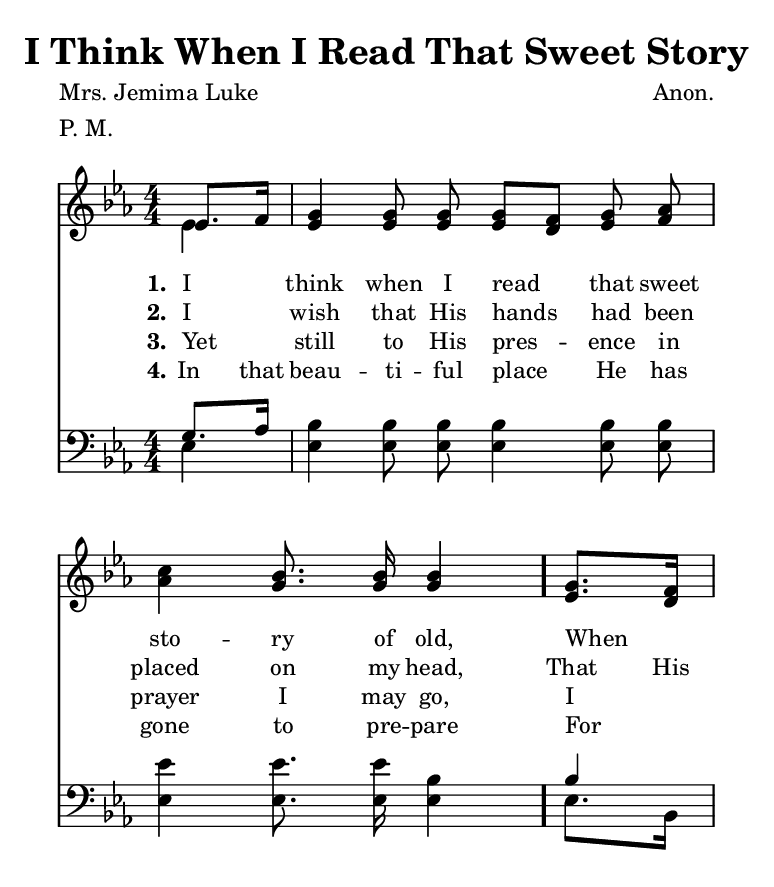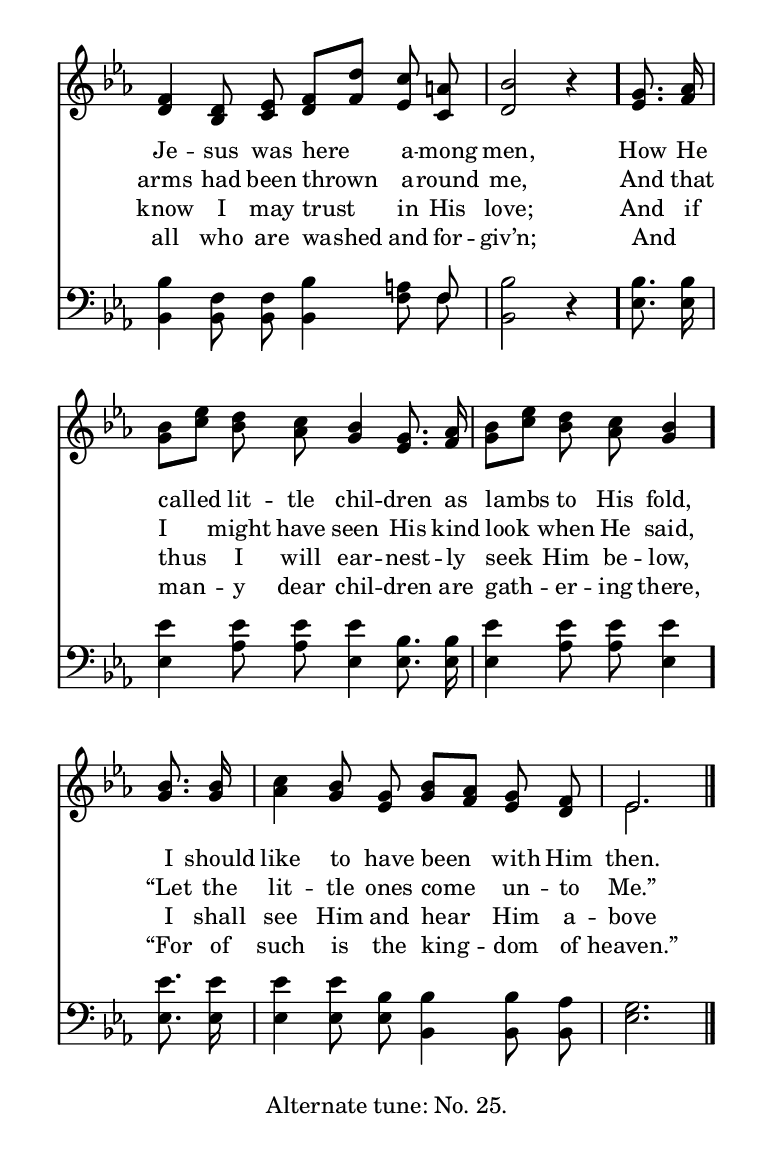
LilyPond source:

\include "common/global.ily"
\paper {
  \include "common/paper.ily"
  ragged-bottom = ##t
}

\header{
  %children
  hymnnumber = "309"
  title = "I Think When I Read That Sweet Story"
  tunename = "Sweet Story"
  meter = "P. M."
  poet = "Mrs. Jemima Luke"
  composer = "Anon."
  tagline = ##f
}

global = {
  \include "common/overrides.ily"
  \override Staff.TimeSignature.style = #'numbered
  \time 4/4
  \override Score.MetronomeMark.transparent = ##t % hide all fermata changes too
  \tempo 4=80
  \key ees \major
  \partial 4
  \autoBeamOff
}

notesSoprano = {
\global
\relative c' {

  ees8.[ f16] | g4 g8 g g[ f] g aes | c4 bes8. bes16 bes4
  g8.[ f16] | f4 d8 ees f[ d'] c a | bes2 r4
  g8. aes16 | bes8[ ees] d c bes4 g8. aes16 | bes8[ ees] d c bes4
  bes8. bes16 | c4 bes8 g bes[ aes] g f | ees2.

  \bar "|."

}
}

notesAlto = {
\global
\relative e' {

  ees4 | ees ees8 ees ees[ d] ees f | aes4 g8. g16 g4
  ees8.[ d16] | d4 bes8 c d8[ f] ees c | d2 r4
  ees8. f16 | g8[ c] bes aes g4 ees8. f16 | g8[ c] bes aes g4
  g8. g16 | aes4 g8 ees g[ f] ees d | ees2.

}
}

notesTenor = {
\global
\relative a {

  g8.[ aes16] | bes4 bes8 bes bes4 bes8 bes | ees4 ees8. ees16 bes4
  bes4 | bes f8 f bes4 a8 f | bes2 r4
  bes8. bes16 | ees4 ees8 ees ees4 bes8. bes16 | ees4 ees8 ees ees4
  ees8. ees16 | ees4 ees8 bes bes4 bes8 aes | g2.

}
}

notesBass = {
\global
\relative f {

  ees4 | ees ees8 ees ees4 ees8 ees | ees4 ees8. ees16 ees4
  ees8.[ bes16] | bes4 bes8 bes bes4 f'8 f | bes,2 r4
  ees8. ees16 | ees4 aes8 aes ees4 ees8. ees16 | ees4 aes8 aes ees4
  ees8. ees16 | ees4 ees8 ees bes4 bes8 bes | ees2.

}
}

wordsA = \lyricmode {
\set stanza = "1."

I think when I read that sweet sto -- ry of old, \bar "."
When Je -- sus was here a -- mong men, \bar "."
How He called lit -- tle chil -- dren as lambs to His fold, \bar "."
I should like to have been with Him then. \bar "."

}

wordsB = \lyricmode {
\set stanza = "2."

I wish that His hands had been placed on my head,
\mon That His \moff arms had been thrown a -- round me,
And that I might have seen His kind look when He said,
“Let the lit -- tle ones come un -- to Me.”

}

wordsC = \lyricmode {
\set stanza = "3."

Yet still to His pres -- ence in prayer I may go,
I know I may trust in His love;
And if thus I will ear -- nest -- ly seek Him be -- low,
I shall see Him and hear Him a -- bove

}

wordsD = \lyricmode {
\set stanza = "4."

\mon In that \moff beau -- ti -- ful place He has gone to pre -- pare
For all who are washed and for -- giv’n;
And _ man -- y dear chil -- dren are gath -- er -- ing there,
“For of such is the king -- dom of heaven.”

}

\score {
  \context ChoirStaff <<
    \context Staff = upper <<
      \set Staff.autoBeaming = ##f
      \set ChoirStaff.systemStartDelimiter = #'SystemStartBar
      \set ChoirStaff.printPartCombineTexts = ##f
      \partcombine #'(2 . 9) \notesSoprano \notesAlto
      \context NullVoice = sopranos { \voiceOne << \notesSoprano >> }
      \context Lyrics = one   \lyricsto sopranos \wordsA
      \context Lyrics = two   \lyricsto sopranos \wordsB
      \context Lyrics = three \lyricsto sopranos \wordsC
      \context Lyrics = four  \lyricsto sopranos \wordsD
    >>
    \context Staff = men <<
      \set Staff.autoBeaming = ##f
      \clef bass
      \set ChoirStaff.printPartCombineTexts = ##f
      \partcombine #'(2 . 9) \notesTenor \notesBass
    >>
  >>
  \layout {
    \include "common/layout.ily"
  }
  \midi{
    \include "common/midi.ily"
  }
}

\noPageBreak \markup { \vspace #2 \fill-line { \raise #2 \line { Alternate tune: No. 25. } } }

\version "2.19.49"  % necessary for upgrading to future LilyPond versions.

% vi:set et ts=2 sw=2 ai nocindent syntax=lilypond:
